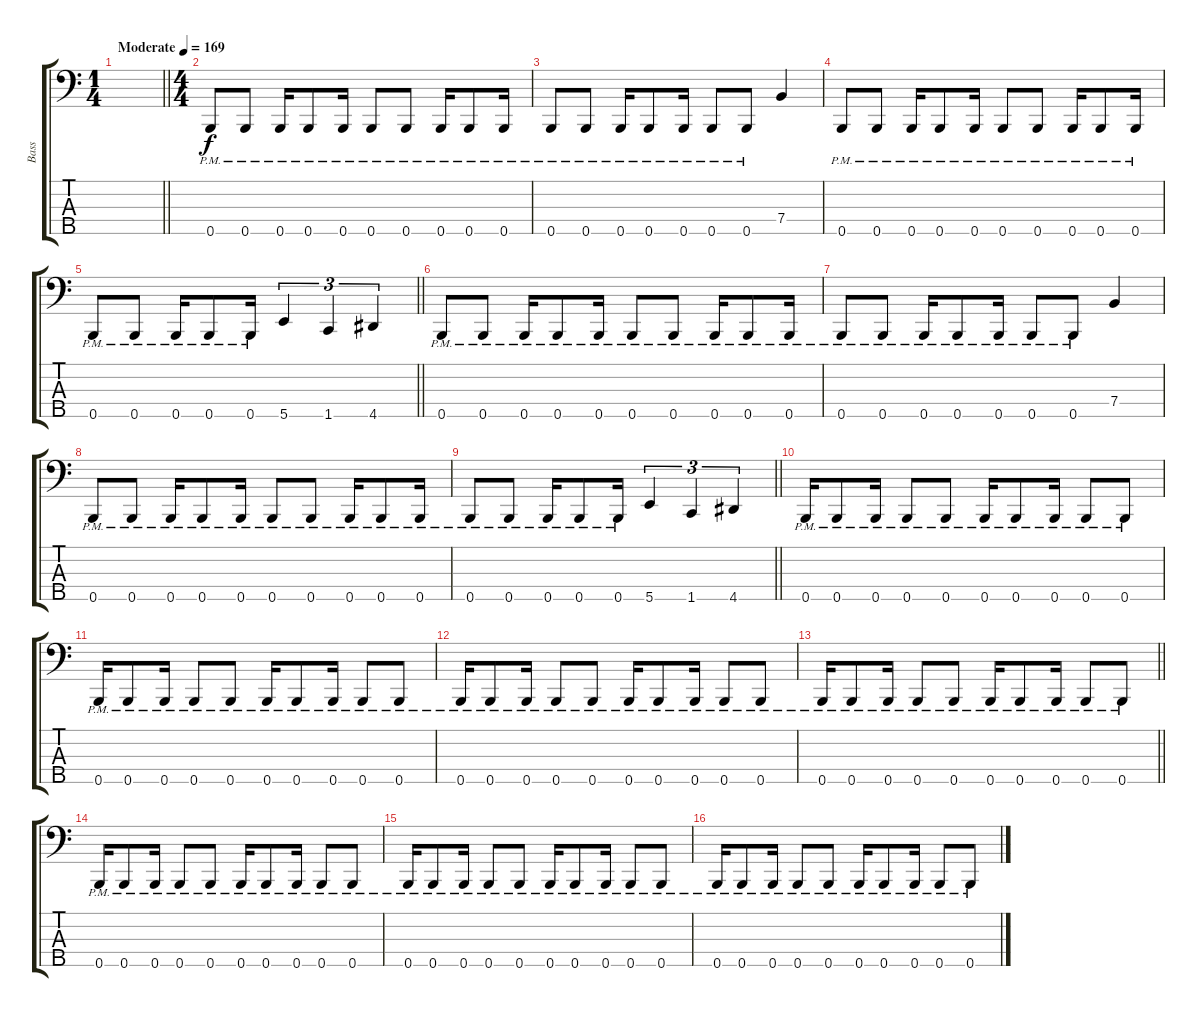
\track ("Bass" "Bass") {instrument electricbassfinger}
\staff {score tabs}
\tuning (G2 D2 A1 E1 B0) {hide}
\ts (1 4)
\tempo (169 "Moderate")
\clef f4
\barLineRight lightlight
\ks c
|
\ts (4 4)
0.5{pm}.8 0.5{pm}.8 0.5{pm}.16 0.5{pm}.8 0.5{pm}.16 0.5{pm}.8 0.5{pm}.8 0.5{pm}.16 0.5{pm}.8 0.5{pm}.16 |
0.5{pm}.8 0.5{pm}.8 0.5{pm}.16 0.5{pm}.8 0.5{pm}.16 0.5{pm}.8 0.5{pm}.8 7.4.4 |
0.5{pm}.8 0.5{pm}.8 0.5{pm}.16 0.5{pm}.8 0.5{pm}.16 0.5{pm}.8 0.5{pm}.8 0.5{pm}.16 0.5{pm}.8 0.5{pm}.16 |
\barLineRight lightlight
0.5{pm}.8 0.5{pm}.8 0.5{pm}.16 0.5{pm}.8 0.5{pm}.16 5.5.4{tu (3 2)} 1.5.4{tu (3 2)} 4.5.4{tu (3 2)} |
0.5{pm}.8 0.5{pm}.8 0.5{pm}.16 0.5{pm}.8 0.5{pm}.16 0.5{pm}.8 0.5{pm}.8 0.5{pm}.16 0.5{pm}.8 0.5{pm}.16 |
0.5{pm}.8 0.5{pm}.8 0.5{pm}.16 0.5{pm}.8 0.5{pm}.16 0.5{pm}.8 0.5{pm}.8 7.4.4 |
0.5{pm}.8 0.5{pm}.8 0.5{pm}.16 0.5{pm}.8 0.5{pm}.16 0.5{pm}.8 0.5{pm}.8 0.5{pm}.16 0.5{pm}.8 0.5{pm}.16 |
\barLineRight lightlight
0.5{pm}.8 0.5{pm}.8 0.5{pm}.16 0.5{pm}.8 0.5{pm}.16 5.5.4{tu (3 2)} 1.5.4{tu (3 2)} 4.5.4{tu (3 2)} |
0.5{pm}.16 0.5{pm}.8 0.5{pm}.16 0.5{pm}.8 0.5{pm}.8 0.5{pm}.16 0.5{pm}.8 0.5{pm}.16 0.5{pm}.8 0.5{pm}.8 |
0.5{pm}.16 0.5{pm}.8 0.5{pm}.16 0.5{pm}.8 0.5{pm}.8 0.5{pm}.16 0.5{pm}.8 0.5{pm}.16 0.5{pm}.8 0.5{pm}.8 |
0.5{pm}.16 0.5{pm}.8 0.5{pm}.16 0.5{pm}.8 0.5{pm}.8 0.5{pm}.16 0.5{pm}.8 0.5{pm}.16 0.5{pm}.8 0.5{pm}.8 |
\barLineRight lightlight
0.5{pm}.16 0.5{pm}.8 0.5{pm}.16 0.5{pm}.8 0.5{pm}.8 0.5{pm}.16 0.5{pm}.8 0.5{pm}.16 0.5{pm}.8 0.5{pm}.8 |
0.5{pm}.16 0.5{pm}.8 0.5{pm}.16 0.5{pm}.8 0.5{pm}.8 0.5{pm}.16 0.5{pm}.8 0.5{pm}.16 0.5{pm}.8 0.5{pm}.8 |
0.5{pm}.16 0.5{pm}.8 0.5{pm}.16 0.5{pm}.8 0.5{pm}.8 0.5{pm}.16 0.5{pm}.8 0.5{pm}.16 0.5{pm}.8 0.5{pm}.8 |
0.5{pm}.16 0.5{pm}.8 0.5{pm}.16 0.5{pm}.8 0.5{pm}.8 0.5{pm}.16 0.5{pm}.8 0.5{pm}.16 0.5{pm}.8 0.5{pm}.8
